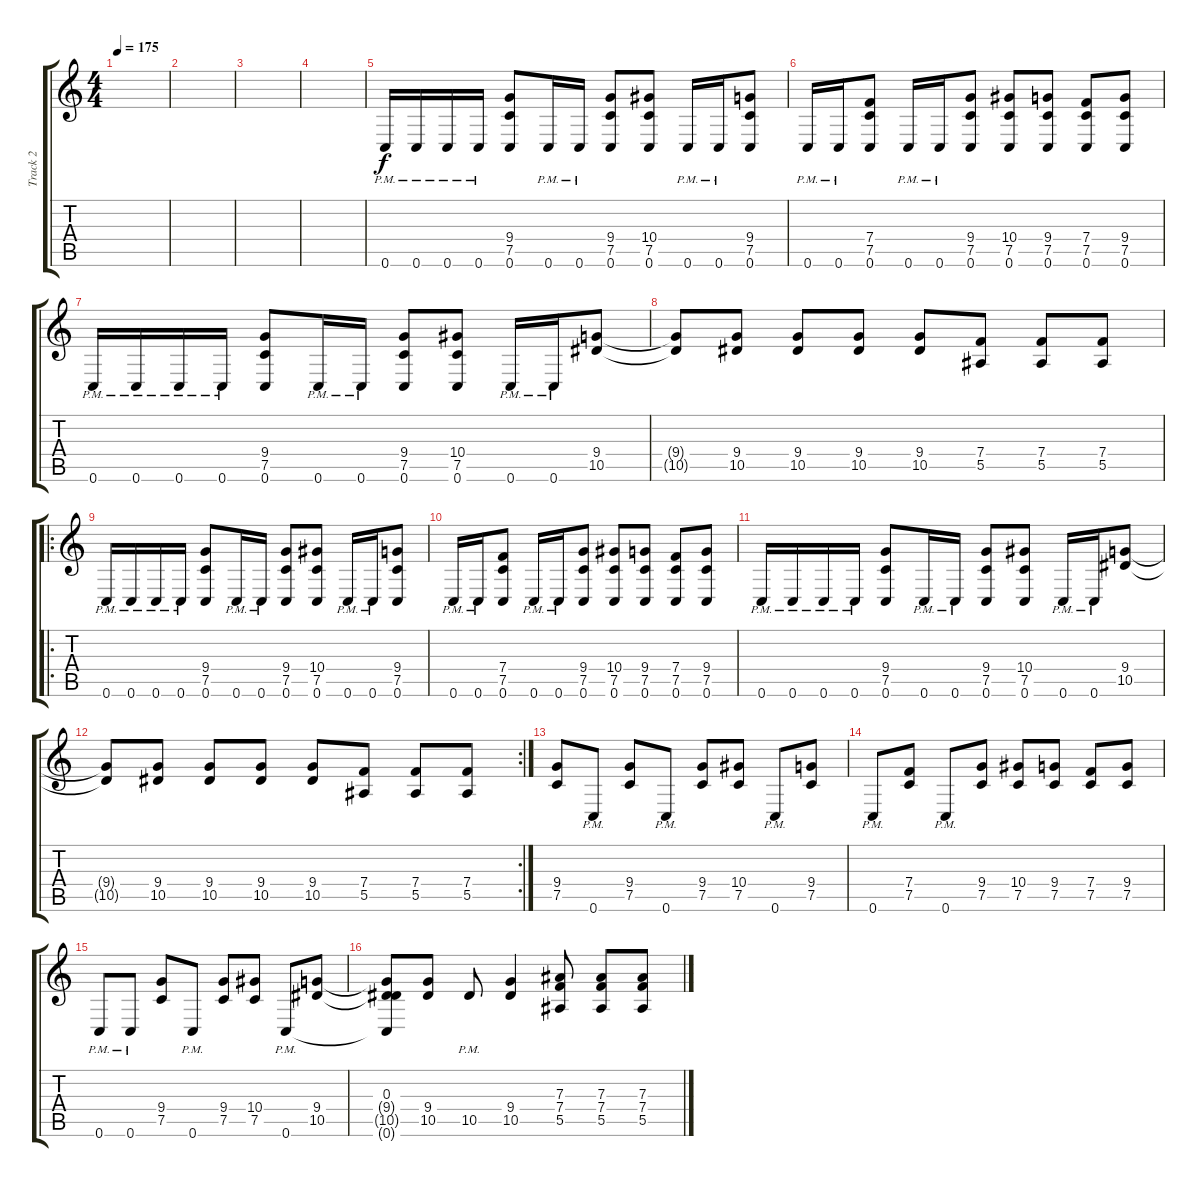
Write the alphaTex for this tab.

\track ("Track 2" "Track 2") {instrument distortionguitar}
\staff {score tabs}
\tuning (C4 G3 Eb3 Bb2 F2 C2) {hide}
\ts (4 4)
\tempo 175
\clef g2
\ks c
|
|
|
|
0.6{pm}.16 0.6{pm}.16 0.6{pm}.16 0.6{pm}.16 (9.4 7.5 0.6).8 0.6{pm}.16 0.6{pm}.16 (9.4 7.5 0.6).8 (10.4 7.5 0.6).8 0.6{pm}.16 0.6{pm}.16 (9.4 7.5 0.6).8 |
0.6{pm}.16 0.6{pm}.16 (7.4 7.5 0.6).8 0.6{pm}.16 0.6{pm}.16 (9.4 7.5 0.6).8 (10.4 7.5 0.6).8 (9.4 7.5 0.6).8 (7.4 7.5 0.6).8 (9.4 7.5 0.6).8 |
0.6{pm}.16 0.6{pm}.16 0.6{pm}.16 0.6{pm}.16 (9.4 7.5 0.6).8 0.6{pm}.16 0.6{pm}.16 (9.4 7.5 0.6).8 (10.4 7.5 0.6).8 0.6{pm}.16 0.6{pm}.16 (9.4 10.5).8 |
(9.4{t} 10.5{t}).8 (9.4 10.5).8 (9.4 10.5).8 (9.4 10.5).8 (9.4 10.5).8 (7.4 5.5).8 (7.4 5.5).8 (7.4 5.5).8 |
\ro
0.6{pm}.16 0.6{pm}.16 0.6{pm}.16 0.6{pm}.16 (9.4 7.5 0.6).8 0.6{pm}.16 0.6{pm}.16 (9.4 7.5 0.6).8 (10.4 7.5 0.6).8 0.6{pm}.16 0.6{pm}.16 (9.4 7.5 0.6).8 |
0.6{pm}.16 0.6{pm}.16 (7.4 7.5 0.6).8 0.6{pm}.16 0.6{pm}.16 (9.4 7.5 0.6).8 (10.4 7.5 0.6).8 (9.4 7.5 0.6).8 (7.4 7.5 0.6).8 (9.4 7.5 0.6).8 |
0.6{pm}.16 0.6{pm}.16 0.6{pm}.16 0.6{pm}.16 (9.4 7.5 0.6).8 0.6{pm}.16 0.6{pm}.16 (9.4 7.5 0.6).8 (10.4 7.5 0.6).8 0.6{pm}.16 0.6{pm}.16 (9.4 10.5).8 |
\rc 2
(9.4{t} 10.5{t}).8 (9.4 10.5).8 (9.4 10.5).8 (9.4 10.5).8 (9.4 10.5).8 (7.4 5.5).8 (7.4 5.5).8 (7.4 5.5).8 |
(9.4 7.5).8 0.6{pm}.8 (9.4 7.5).8 0.6{pm}.8 (9.4 7.5).8 (10.4 7.5).8 0.6{pm}.8 (9.4 7.5).8 |
0.6{pm}.8 (7.4 7.5).8 0.6{pm}.8 (9.4 7.5).8 (10.4 7.5).8 (9.4 7.5).8 (7.4 7.5).8 (9.4 7.5).8 |
0.6{pm}.8 0.6{pm}.8 (9.4 7.5).8 0.6{pm}.8 (9.4 7.5).8 (10.4 7.5).8 0.6{pm}.8 (9.4 10.5).8 |
(0.3 9.4{t} 10.5{t} 0.6{t}).8 (9.4 10.5).8 10.5{pm}.8 (9.4 10.5).4 (7.3 7.4 5.5).8 (7.3 7.4 5.5).8 (7.3 7.4 5.5).8
